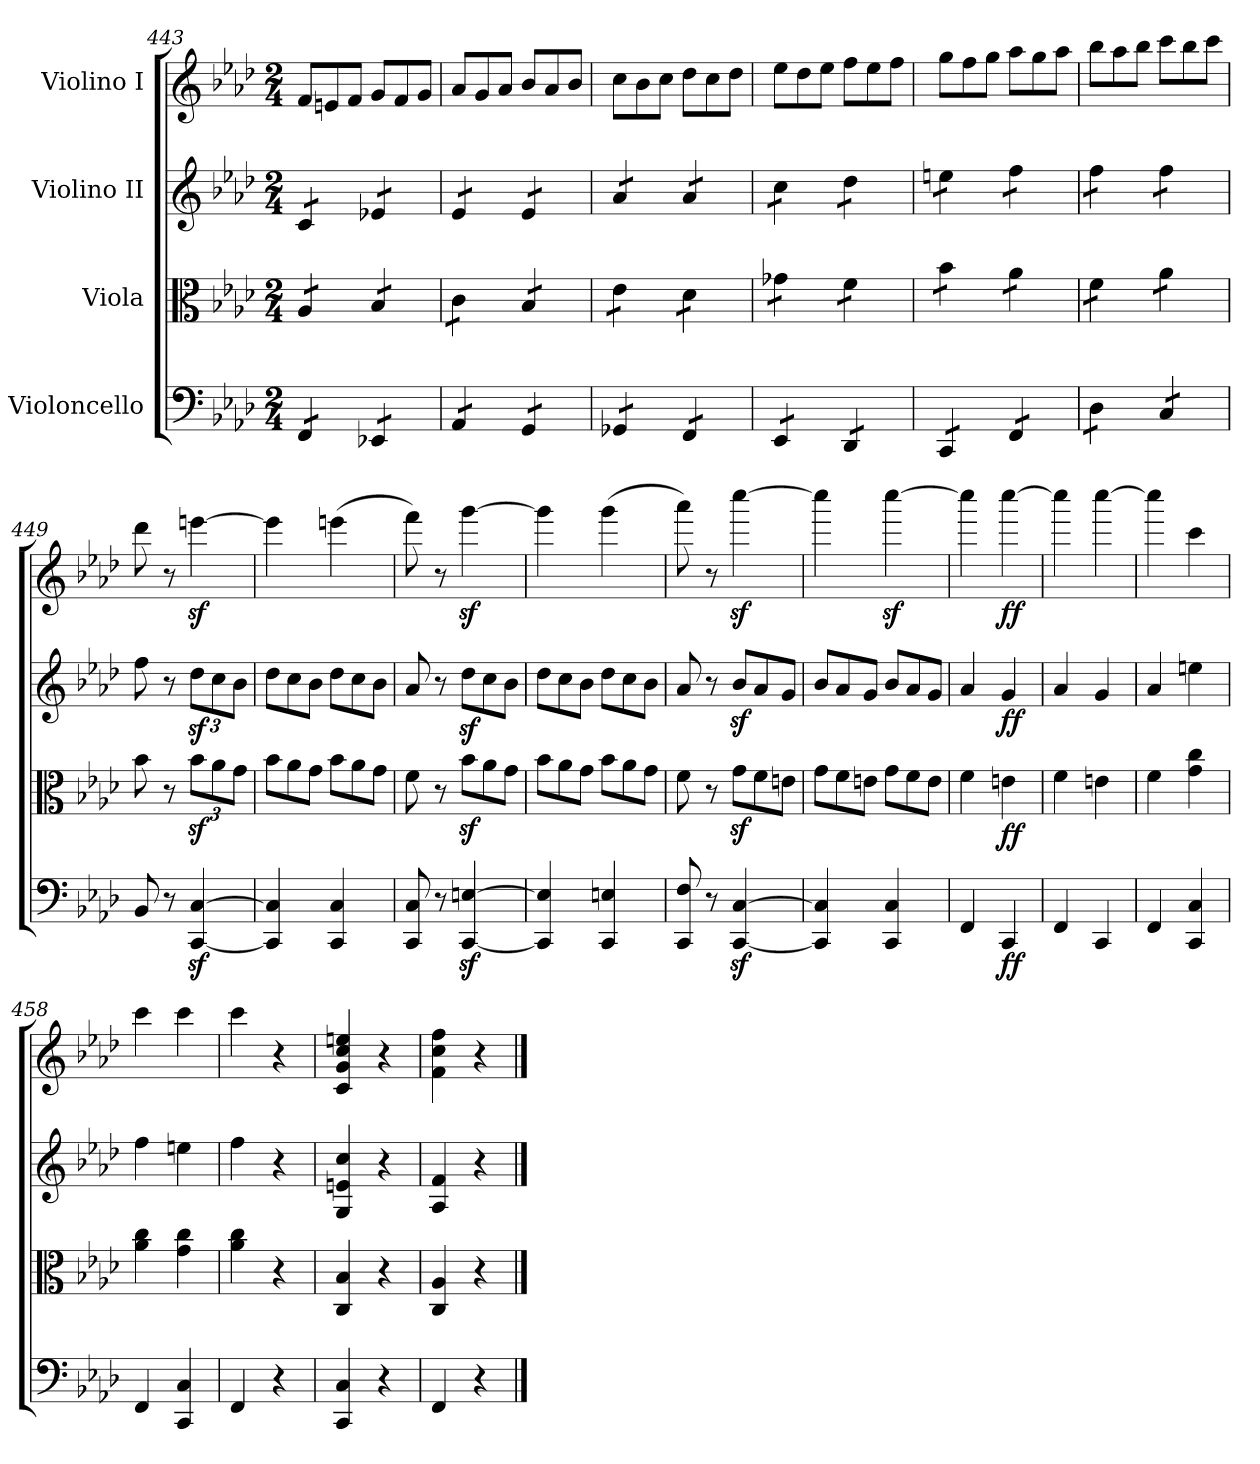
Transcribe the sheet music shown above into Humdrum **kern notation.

**kern	**dynam	**kern	**dynam	**kern	**dynam	**kern	**dynam
*part4	*part4	*part3	*part3	*part2	*part2	*part1	*part1
*staff4	*staff4	*staff3	*staff3	*staff2	*staff2	*staff1	*staff1
*I"Violoncello	*	*I"Viola	*	*I"Violino II	*	*I"Violino I	*
!!LO:LB:g=z
*clefF4	*	*clefC3	*	*clefG2	*	*clefG2	*
*k[b-e-a-d-]	*	*k[b-e-a-d-]	*	*k[b-e-a-d-]	*	*k[b-e-a-d-]	*
*M2/4	*	*M2/4	*	*M2/4	*	*M2/4	*
*	*	*	*	*	*	*Xtuplet	*
=443	=443	=443	=443	=443	=443	=443	=443
*tremolo	*	*	*	*	*	*	*
*	*	*tremolo	*	*	*	*	*
*	*	*	*	*tremolo	*	*	*
12FF/L	.	12A-/L	.	12c/L	.	12f/L	.
12FF/	.	12A-/	.	12c/	.	12en/	.
12FF/J	.	12A-/J	.	12c/J	.	12f/J	.
12EE-X/L	.	12B-/L	.	12e-X/L	.	12g/L	.
12EE-X/	.	12B-/	.	12e-X/	.	12f/	.
12EE-X/J	.	12B-/J	.	12e-X/J	.	12g/J	.
=444	=444	=444	=444	=444	=444	=444	=444
12AA-/L	.	12c\L	.	12e-/L	.	12a-/L	.
12AA-/	.	12c\	.	12e-/	.	12g/	.
12AA-/J	.	12c\J	.	12e-/J	.	12a-/J	.
12GG/L	.	12B-/L	.	12e-/L	.	12b-/L	.
12GG/	.	12B-/	.	12e-/	.	12a-/	.
12GG/J	.	12B-/J	.	12e-/J	.	12b-/J	.
=445	=445	=445	=445	=445	=445	=445	=445
12GG-X/L	.	12e-\L	.	12a-/L	.	12cc\L	.
12GG-X/	.	12e-\	.	12a-/	.	12b-\	.
12GG-X/J	.	12e-\J	.	12a-/J	.	12cc\J	.
12FF/L	.	12d-\L	.	12a-/L	.	12dd-\L	.
12FF/	.	12d-\	.	12a-/	.	12cc\	.
12FF/J	.	12d-\J	.	12a-/J	.	12dd-\J	.
=446	=446	=446	=446	=446	=446	=446	=446
12EE-/L	.	12g-X\L	.	12cc\L	.	12ee-\L	.
12EE-/	.	12g-X\	.	12cc\	.	12dd-\	.
12EE-/J	.	12g-X\J	.	12cc\J	.	12ee-\J	.
12DD-/L	.	12f\L	.	12dd-\L	.	12ff\L	.
12DD-/	.	12f\	.	12dd-\	.	12ee-\	.
12DD-/J	.	12f\J	.	12dd-\J	.	12ff\J	.
=447	=447	=447	=447	=447	=447	=447	=447
12CC/L	.	12b-\L	.	12een\L	.	12gg\L	.
12CC/	.	12b-\	.	12een\	.	12ff\	.
12CC/J	.	12b-\J	.	12een\J	.	12gg\J	.
12FF/L	.	12a-\L	.	12ff\L	.	12aa-\L	.
12FF/	.	12a-\	.	12ff\	.	12gg\	.
12FF/J	.	12a-\J	.	12ff\J	.	12aa-\J	.
=448	=448	=448	=448	=448	=448	=448	=448
12D-\L	.	12f\L	.	12ff\L	.	12bb-\L	.
12D-\	.	12f\	.	12ff\	.	12aa-\	.
12D-\J	.	12f\J	.	12ff\J	.	12bb-\J	.
12C/L	.	12a-\L	.	12ff\L	.	12ccc\L	.
12C/	.	12a-\	.	12ff\	.	12bb-\	.
12C/J	.	12a-\J	.	12ff\J	.	12ccc\J	.
*	*	*	*	*Xtremolo	*	*	*
*	*	*Xtremolo	*	*	*	*	*
*Xtremolo	*	*	*	*	*	*	*
!!LO:LB:g=z
=449	=449	=449	=449	=449	=449	=449	=449
8BB-/	.	8b-\	.	8ff\	.	8ddd-\	.
8r	.	8r	.	8r	.	8r	.
*	*	*Xbrackettup	*	*Xbrackettup	*	*	*
[4CC/z< [4C/z<	.	12b-z<\L	.	12dd-z<\L	.	[4eeenz<\	.
.	.	12a-\	.	12cc\	.	.	.
.	.	12g\J	.	12b-\J	.	.	.
=450	=450	=450	=450	=450	=450	=450	=450
*	*	*Xtuplet	*	*Xtuplet	*	*	*
4CC/] 4C/]	.	12b-\L	.	12dd-\L	.	4eee\]	.
.	.	12a-\	.	12cc\	.	.	.
.	.	12g\J	.	12b-\J	.	.	.
4CC/ 4C/	.	12b-\L	.	12dd-\L	.	(4eeen\	.
.	.	12a-\	.	12cc\	.	.	.
.	.	12g\J	.	12b-\J	.	.	.
=451	=451	=451	=451	=451	=451	=451	=451
8CC/ 8C/	.	8f\	.	8a-/	.	8fff\)	.
8r	.	8r	.	8r	.	8r	.
[4CC/z< [4En/z<	.	12b-z<\L	.	12dd-z<\L	.	[4gggz<\	.
.	.	12a-\	.	12cc\	.	.	.
.	.	12g\J	.	12b-\J	.	.	.
=452	=452	=452	=452	=452	=452	=452	=452
4CC/] 4E/]	.	12b-\L	.	12dd-\L	.	4ggg\]	.
.	.	12a-\	.	12cc\	.	.	.
.	.	12g\J	.	12b-\J	.	.	.
4CC/ 4En/	.	12b-\L	.	12dd-\L	.	(4ggg\	.
.	.	12a-\	.	12cc\	.	.	.
.	.	12g\J	.	12b-\J	.	.	.
=453	=453	=453	=453	=453	=453	=453	=453
8CC/ 8F/	.	8f\	.	8a-/	.	8aaa-\)	.
8r	.	8r	.	8r	.	8r	.
[4CC/z< [4C/z<	.	12gz<\L	.	12b-z</L	.	[4ccccz<\	.
.	.	12f\	.	12a-/	.	.	.
.	.	12en\J	.	12g/J	.	.	.
=454	=454	=454	=454	=454	=454	=454	=454
4CC/] 4C/]	.	12g\L	.	12b-/L	.	4cccc\]	.
.	.	12f\	.	12a-/	.	.	.
.	.	12en\J	.	12g/J	.	.	.
4CC/ 4C/	.	12g\L	.	12b-/L	.	[4ccccz<\	.
.	.	12f\	.	12a-/	.	.	.
.	.	12e\J	.	12g/J	.	.	.
=455	=455	=455	=455	=455	=455	=455	=455
4FF/	.	4f\	.	4a-/	.	4cccc\]	.
!	!LO:DY:b	!	!LO:DY:b	!	!LO:DY:b	!	!LO:DY:b
4CC/	ff	4en\	ff	4g/	ff	[4cccc\	ff
!!LO:PB:g=z
=456	=456	=456	=456	=456	=456	=456	=456
4FF/	.	4f\	.	4a-/	.	4cccc\]	.
4CC/	.	4en\	.	4g/	.	[4cccc\	.
=457	=457	=457	=457	=457	=457	=457	=457
4FF/	.	4f\	.	4a-/	.	4cccc\]	.
4CC/ 4C/	.	4g\ 4cc\	.	4een\	.	4ccc\	.
=458	=458	=458	=458	=458	=458	=458	=458
4FF/	.	4a-\ 4cc\	.	4ff\	.	4ccc\	.
4CC/ 4C/	.	4g\ 4cc\	.	4een\	.	4ccc\	.
=459	=459	=459	=459	=459	=459	=459	=459
4FF/	.	4a-\ 4cc\	.	4ff\	.	4ccc\	.
4r	.	4r	.	4r	.	4r	.
=460	=460	=460	=460	=460	=460	=460	=460
4CC/ 4C/	.	4C/ 4B-/	.	4G/ 4en/ 4cc/	.	4c/ 4g/ 4cc/ 4een/	.
4r	.	4r	.	4r	.	4r	.
=461	=461	=461	=461	=461	=461	=461	=461
4FF/	.	4C/ 4A-/	.	4A-/ 4f/	.	4f\ 4cc\ 4ff\	.
4r	.	4r	.	4r	.	4r	.
==	==	==	==	==	==	==	==
*-	*-	*-	*-	*-	*-	*-	*-
